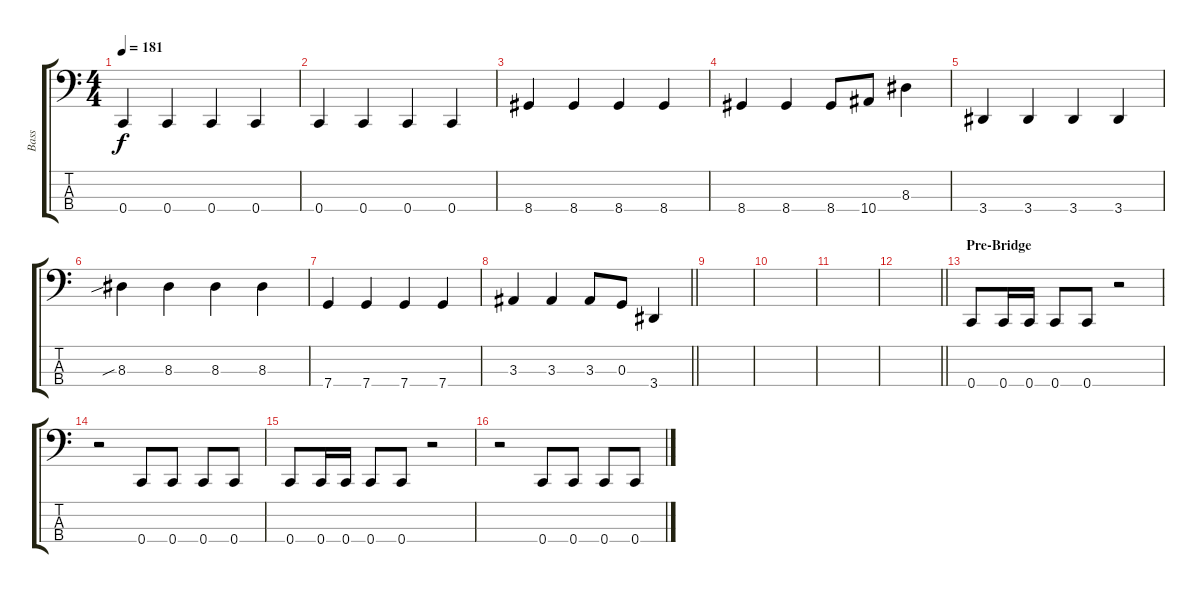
\track ("Bass" "Bass") {instrument electricbasspick}
\staff {score tabs}
\tuning (F2 C2 G1 C1) {hide}
\ts (4 4)
\tempo 181
\clef f4
\ks c
0.4.4{dy f} 0.4.4 0.4.4 0.4.4 |
0.4.4 0.4.4 0.4.4 0.4.4 |
8.4.4 8.4.4 8.4.4 8.4.4 |
8.4.4 8.4.4 8.4.8 10.4.8 8.3.4 |
3.4.4 3.4.4 3.4.4 3.4.4 |
8.3{sib}.4 8.3.4 8.3.4 8.3.4 |
7.4.4 7.4.4 7.4.4 7.4.4 |
\barLineRight lightlight
3.3.4 3.3.4 3.3.8 0.3.8 3.4.4 |
|
|
|
\barLineRight lightlight
|
\section ("" "Pre-Bridge")
0.4.8 0.4.16 0.4.16 0.4.8 0.4.8 r.2 |
r.2 0.4.8 0.4.8 0.4.8 0.4.8 |
0.4.8 0.4.16 0.4.16 0.4.8 0.4.8 r.2 |
r.2 0.4.8 0.4.8 0.4.8 0.4.8
